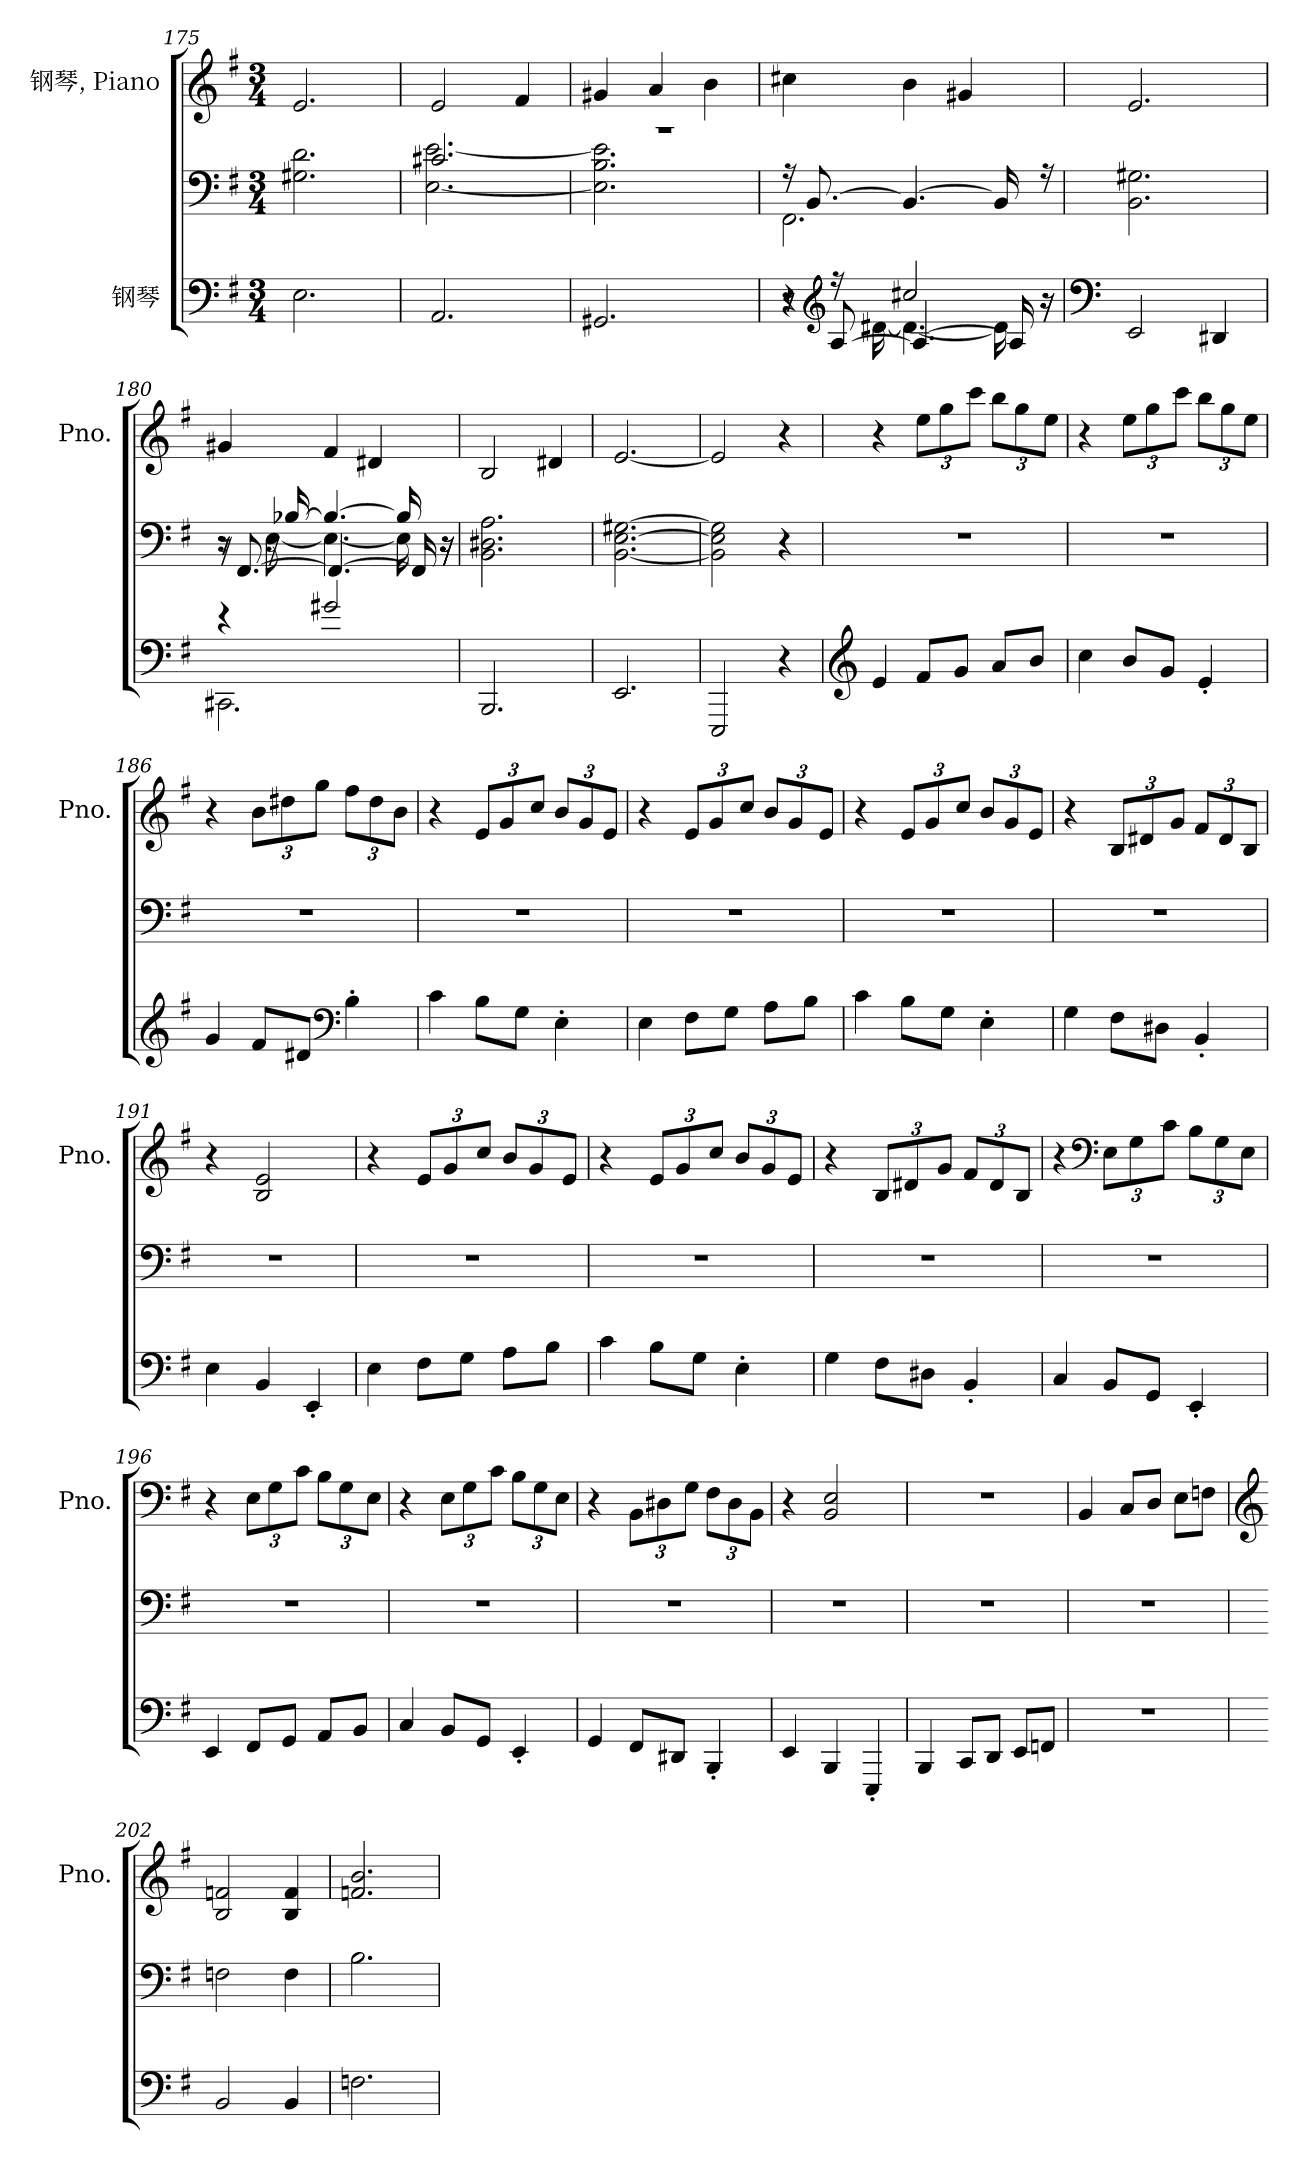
**kern	**kern	**kern
*part2	*part2	*part1
*staff3	*staff2	*staff1
*I"钢琴	*	*I"钢琴, Piano
*	*	*I'Pno.
*clefF4	*clefF4	*clefG2
*k[f#]	*k[f#]	*k[f#]
*M3/4	*M3/4	*M3/4
=175	=175	=175
2.E\	2.G#X\ 2.d\	2.e/
=176	=176	=176
*	*^	*
2.AA/	2.c#X/	[2.E\ [2.e\	2e/
.	.	.	4f#/
!!LO:LB:g=z
=177	=177	=177	=177
2.GG#X/	2.r	2.E\] 2.B\ 2.e\]	4g#X/
.	.	.	4a/
.	.	.	4b\
=178	=178	=178	=178
*	*	*	*MM220
*^	*	*	*
*	*^	*	*	*
4r	8r	8r	16r	2.FF#\	4cc#X\
.	.	.	[8.BB/	.	.
*clefG2	*	*	*	*	*
.	16r	[8A/	.	.	.
.	[16d#X\	.	.	.	.
2cc#X/	4.d#\_	4.A/_	4.BB/_	.	4b\
.	.	.	.	.	4g#X/
.	16d#\]	16A/]	16BB/]	.	.
.	16r	16r	16r	.	.
*v	*v	*v	*	*	*
*	*v	*v	*
=179	=179	=179
*clefF4	*	*
2EE/	2.BB\ 2.G#X\	2.e/
4DD#X/	.	.
=180	=180	=180
*	*	*MM250
*^	*^	*
*	*	*	*^	*
4r	2.CC#X\	8r	8r	16r	4g#X/
.	.	.	.	[8.FF#/	.
.	.	16r	[8E\	.	.
.	.	[16B-X/	.	.	.
2g#X/	.	4.B-/_	4.E\_	4.FF#/_	4f#/
.	.	.	.	.	4d#X/
.	.	16B-/]	16E\]	16FF#/]	.
.	.	16r	16r	16r	.
*v	*v	*	*	*	*
*	*v	*v	*v	*
=181	=181	=181
2.BBB/	2.BB\ 2.D#X\ 2.A\	2B/
.	.	4d#X/
!!LO:LB:g=z
=182	=182	=182
*	*	*MM240
2.EE/	[2.BB\ [2.E\ [2.G#X\	[2.e/
=183	=183	=183
2EEE/	2BB\] 2E\] 2G#\]	2e/]
4r	4r	4r
=184	=184	=184
*clefG2	*	*
*	*	*MM280
4e/	2.r	4r
*	*	*Xbrackettup
8f#/L	.	12ee\L
.	.	12gg\
8g/J	.	.
.	.	12ccc\J
8a/L	.	12bb\L
.	.	12gg\
8b/J	.	.
.	.	12ee\J
=185	=185	=185
4cc\	2.r	4r
8b/L	.	12ee\L
.	.	12gg\
8g/J	.	.
.	.	12ccc\J
4e'/	.	12bb\L
.	.	12gg\
.	.	12ee\J
=186	=186	=186
4g/	2.r	4r
8f#/L	.	12b\L
.	.	12dd#X\
8d#X/J	.	.
.	.	12gg\J
*clefF4	*	*
4B'\	.	12ff#\L
.	.	12dd#\
.	.	12b\J
=187	=187	=187
4c\	2.r	4r
8B\L	.	12e/L
.	.	12g/
8G\J	.	.
.	.	12cc/J
4E'\	.	12b/L
.	.	12g/
.	.	12e/J
!!LO:PB:g=z
=188	=188	=188
4E\	2.r	4r
8F#\L	.	12e/L
.	.	12g/
8G\J	.	.
.	.	12cc/J
8A\L	.	12b/L
.	.	12g/
8B\J	.	.
.	.	12e/J
=189	=189	=189
4c\	2.r	4r
8B\L	.	12e/L
.	.	12g/
8G\J	.	.
.	.	12cc/J
4E'\	.	12b/L
.	.	12g/
.	.	12e/J
=190	=190	=190
4G\	2.r	4r
8F#\L	.	12B/L
.	.	12d#X/
8D#X\J	.	.
.	.	12g/J
4BB'/	.	12f#/L
.	.	12d#/
.	.	12B/J
=191	=191	=191
4E\	2.r	4r
4BB/	.	2B/ 2e/
4EE'/	.	.
=192	=192	=192
4E\	2.r	4r
8F#\L	.	12e/L
.	.	12g/
8G\J	.	.
.	.	12cc/J
8A\L	.	12b/L
.	.	12g/
8B\J	.	.
.	.	12e/J
!!LO:LB:g=z
=193	=193	=193
4c\	2.r	4r
8B\L	.	12e/L
.	.	12g/
8G\J	.	.
.	.	12cc/J
4E'\	.	12b/L
.	.	12g/
.	.	12e/J
=194	=194	=194
4G\	2.r	4r
8F#\L	.	12B/L
.	.	12d#X/
8D#X\J	.	.
.	.	12g/J
4BB'/	.	12f#/L
.	.	12d#/
.	.	12B/J
=195	=195	=195
4C/	2.r	4r
*	*	*clefF4
8BB/L	.	12E\L
.	.	12G\
8GG/J	.	.
.	.	12c\J
4EE'/	.	12B\L
.	.	12G\
.	.	12E\J
=196	=196	=196
4EE/	2.r	4r
8FF#/L	.	12E\L
.	.	12G\
8GG/J	.	.
.	.	12c\J
8AA/L	.	12B\L
.	.	12G\
8BB/J	.	.
.	.	12E\J
=197	=197	=197
4C/	2.r	4r
8BB/L	.	12E\L
.	.	12G\
8GG/J	.	.
.	.	12c\J
4EE'/	.	12B\L
.	.	12G\
.	.	12E\J
!!LO:LB:g=z
=198	=198	=198
4GG/	2.r	4r
8FF#/L	.	12BB\L
.	.	12D#X\
8DD#X/J	.	.
.	.	12G\J
4BBB'/	.	12F#\L
.	.	12D#\
.	.	12BB\J
=199	=199	=199
4EE/	2.r	4r
4BBB/	.	2BB/ 2E/
4EEE'/	.	.
=200	=200	=200
4BBB/	2.r	2.r
8CC/L	.	.
8DD/J	.	.
8EE/L	.	.
8FFn/J	.	.
=201	=201	=201
2.r	2.r	4BB/
.	.	8C/L
.	.	8D/J
.	.	8E\L
.	.	8Fn\J
=202	=202	=202
*	*	*clefG2
2BB/	2Fn\	2B/ 2fn/
4BB/	4F\	4B/ 4f/
=203	=203	=203
2.Fn\	2.B\	2.fn/ 2.b/
=	=	=
*-	*-	*-
